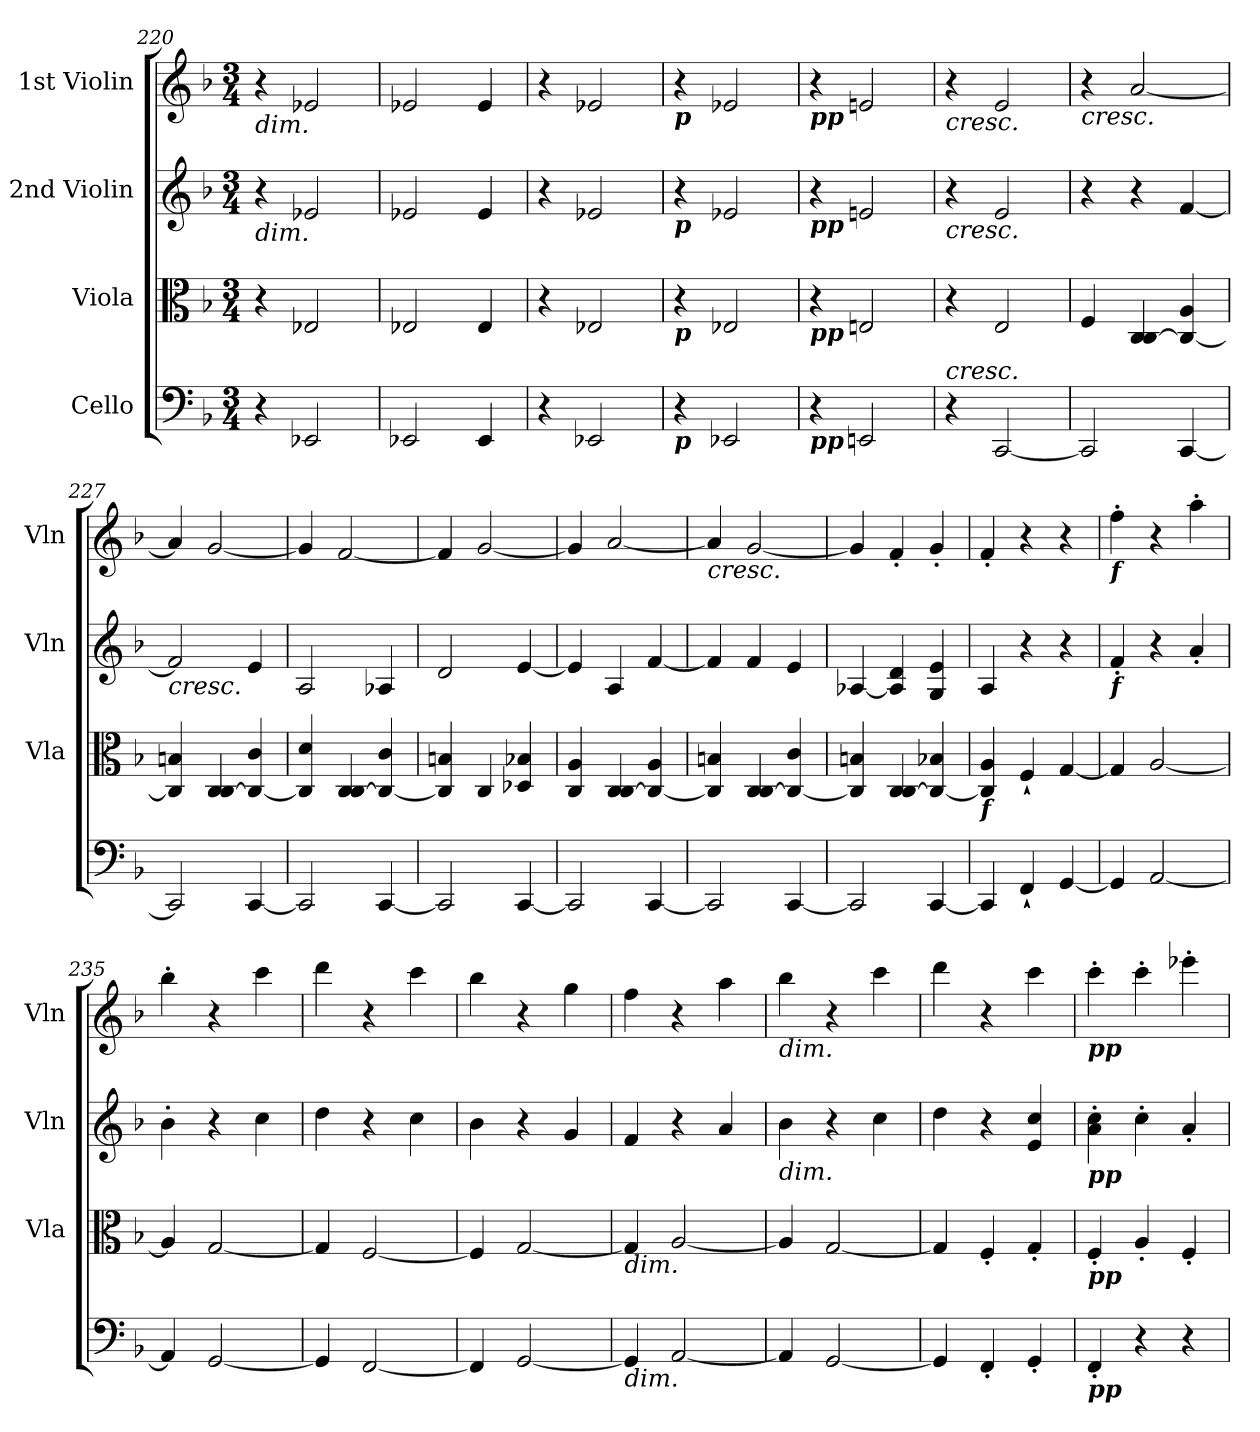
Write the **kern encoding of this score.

**kern	**kern	**kern	**kern
*part4	*part3	*part2	*part1
*staff4	*staff3	*staff2	*staff1
*I"Cello	*I"Viola	*I"2nd Violin	*I"1st Violin
*	*I'Vla	*I'Vln	*I'Vln
*clefF4	*clefC3	*clefG2	*clefG2
*k[b-]	*k[b-]	*k[b-]	*k[b-]
*F:	*F:	*F:	*F:
*M3/4	*M3/4	*M3/4	*M3/4
=220	=220	=220	=220
!	!	!	!LO:TX:b:i:t=dim.
!	!	!LO:TX:b:i:t=dim.	!
4r	4r	4r	4r
2EE-X/	2E-X/	2e-X/	2e-X/
=221	=221	=221	=221
2EE-X/	2E-X/	2e-X/	2e-X/
4EE-/	4E-/	4e-/	4e-/
!!LO:LB:g=z
=222	=222	=222	=222
4r	4r	4r	4r
2EE-X/	2E-X/	2e-X/	2e-X/
=223	=223	=223	=223
!	!	!	!LO:TX:b:Bi:t=p
!	!	!LO:TX:b:Bi:t=p	!
!	!LO:TX:b:Bi:t=p	!	!
!LO:TX:b:Bi:t=p	!	!	!
4r	4r	4r	4r
2EE-X/	2E-X/	2e-X/	2e-X/
=224	=224	=224	=224
!	!	!	!LO:TX:b:Bi:t=pp
!	!	!LO:TX:b:Bi:t=pp	!
!	!LO:TX:b:Bi:t=pp	!	!
!LO:TX:b:Bi:t=pp	!	!	!
4r	4r	4r	4r
2EEn/	2En/	2en/	2en/
=225	=225	=225	=225
!	!	!	!LO:TX:b:i:t=cresc.
!	!	!LO:TX:b:i:t=cresc.	!
!LO:TX:a:i:t=cresc.	!	!	!
4r	4r	4r	4r
[2CC/	2E/	2e/	2e/
=226	=226	=226	=226
!	!	!	!LO:TX:b:i:t=cresc.
2CC/]	4F/	4r	4r
.	4C/ [4C/	4r	[2a/
[4CC/	4C/_ 4A/	[4f/	.
=227	=227	=227	=227
!	!	!LO:TX:b:i:t=cresc.	!
2CC/]	4C/] 4Bn/	2f/]	4a/]
.	4C/ [4C/	.	[2g/
[4CC/	4C/_ 4c/	4e/	.
!!LO:PB:g=z
=228	=228	=228	=228
2CC/]	4C/] 4d/	2A/	4g/]
.	4C/ [4C/	.	[2f/
[4CC/	4C/_ 4c/	4A-X/	.
=229	=229	=229	=229
2CC/]	4C/] 4Bn/	2d/	4f/]
.	4C/	.	[2g/
[4CC/	4D-X/ 4B-X/	[4e/	.
=230	=230	=230	=230
2CC/]	4C/ 4A/	4e/]	4g/]
.	4C/ [4C/	4A/	[2a/
[4CC/	4C/_ 4A/	[4f/	.
=231	=231	=231	=231
!	!	!	!LO:TX:b:i:t=cresc.
2CC/]	4C/] 4Bn/	4f/]	4a/]
.	4C/ [4C/	4f/	[2g/
[4CC/	4C/_ 4c/	4e/	.
!!LO:LB:g=z
=232	=232	=232	=232
2CC/]	4C/] 4Bn/	[4A-X/	4g/]
.	4C/ [4C/	4A-/] 4d/	4f'/
[4CC/	4C/_ 4B-X/	4G/ 4e/	4g'/
=233	=233	=233	=233
!	!LO:TX:b:Bi:t=f	!	!
4CC/]	4C/] 4A/	4A/	4f'/
4FF''/	4F''/	4r	4r
[4GG/	[4G/	4r	4r
!!LO:PB:g=z
=234	=234	=234	=234
!	!	!	!LO:TX:b:Bi:t=f
!	!	!LO:TX:b:Bi:t=f	!
4GG/]	4G/]	4f'/	4ff'\
[2AA/	[2A/	4r	4r
.	.	4a'/	4aa'\
=235	=235	=235	=235
4AA/]	4A/]	4b-'\	4bb-'\
[2GG/	[2G/	4r	4r
.	.	4cc\	4ccc\
=236	=236	=236	=236
4GG/]	4G/]	4dd\	4ddd\
[2FF/	[2F/	4r	4r
.	.	4cc\	4ccc\
=237	=237	=237	=237
4FF/]	4F/]	4b-\	4bb-\
[2GG/	[2G/	4r	4r
.	.	4g/	4gg\
=238	=238	=238	=238
!	!LO:TX:b:i:t=dim.	!	!
!LO:TX:b:i:t=dim.	!	!	!
4GG/]	4G/]	4f/	4ff\
[2AA/	[2A/	4r	4r
.	.	4a/	4aa\
=239	=239	=239	=239
!	!	!	!LO:TX:b:i:t=dim.
!	!	!LO:TX:b:i:t=dim.	!
4AA/]	4A/]	4b-\	4bb-\
[2GG/	[2G/	4r	4r
.	.	4cc\	4ccc\
!!LO:LB:g=z
=240	=240	=240	=240
4GG/]	4G/]	4dd\	4ddd\
4FF'/	4F'/	4r	4r
4GG'/	4G'/	4e/ 4cc/	4ccc\
=241	=241	=241	=241
!	!	!	!LO:TX:b:Bi:t=pp
!	!	!LO:TX:b:Bi:t=pp	!
!	!LO:TX:b:Bi:t=pp	!	!
!LO:TX:b:Bi:t=pp	!	!	!
4FF'/	4F'/	4a\' 4cc\'	4ccc'\
4r	4A'/	4cc'\	4ccc'\
4r	4F'/	4a'/	4eee-X'\
=	=	=	=
*-	*-	*-	*-
